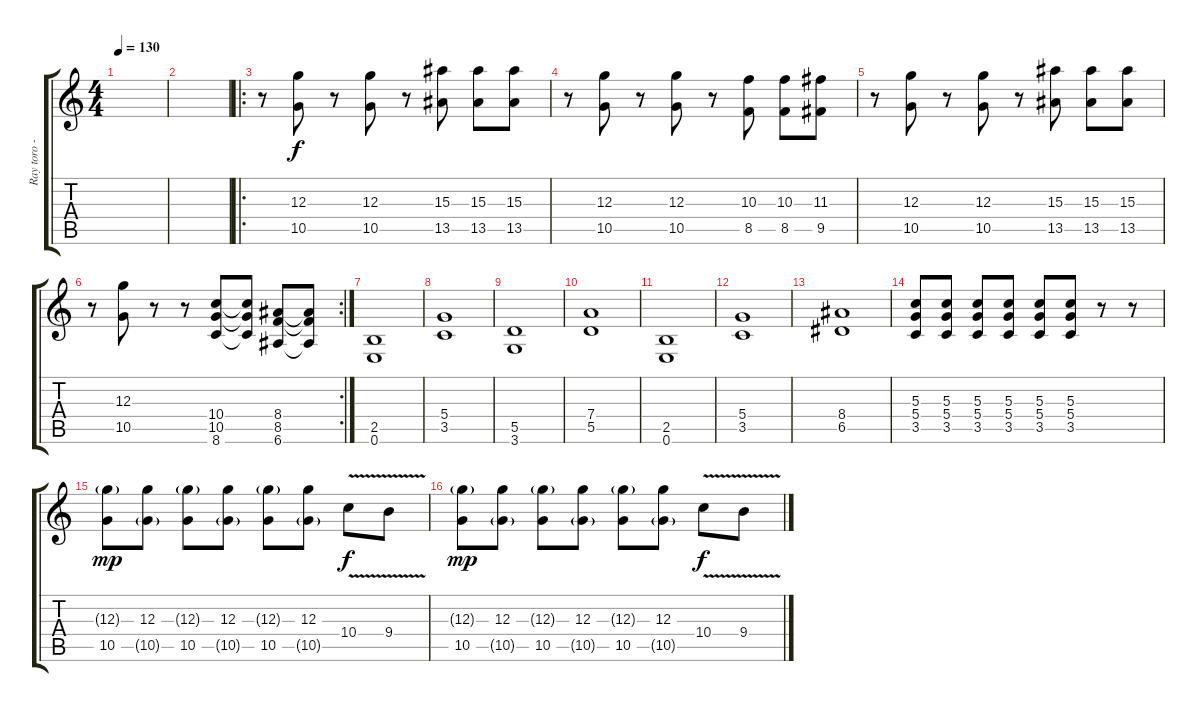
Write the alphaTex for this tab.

\track ("Ray toro - Guitar 1" "Ray toro -") {instrument distortionguitar}
\staff {score tabs}
\tuning (E4 B3 G3 D3 A2 E2) {hide}
\ts (4 4)
\tempo 130
\clef g2
\ks c
|
|
\ro
r.8{instrument distortionguitar} (12.3 10.5).8 r.8 (12.3 10.5).8 r.8 (15.3 13.5).8 (15.3 13.5).8 (15.3 13.5).8 |
r.8{instrument distortionguitar} (12.3 10.5).8 r.8 (12.3 10.5).8 r.8 (10.3 8.5).8 (10.3 8.5).8 (11.3 9.5).8 |
r.8 (12.3 10.5).8 r.8 (12.3 10.5).8 r.8 (15.3 13.5).8 (15.3 13.5).8 (15.3 13.5).8 |
\rc 2
r.8 (12.3 10.5).8 r.8 r.8 (10.4 10.5 8.6).8 (10.4{t} 10.5{t} 8.6{t}).8 (8.4 8.5 6.6).8 (8.4{t} 8.5{t} 6.6{t}).8 |
(2.5 0.6).1 |
(5.4 3.5).1 |
(5.5 3.6).1 |
(7.4 5.5).1 |
(2.5 0.6).1 |
(5.4 3.5).1 |
(8.4 6.5).1 |
(5.3 5.4 3.5).8 (5.3 5.4 3.5).8 (5.3 5.4 3.5).8 (5.3 5.4 3.5).8 (5.3 5.4 3.5).8 (5.3 5.4 3.5).8 r.8 r.8 |
(12.3{g} 10.5).8{dy mp} (12.3 10.5{g}).8 (12.3{g} 10.5).8 (12.3 10.5{g}).8 (12.3{g} 10.5).8 (12.3 10.5{g}).8 10.4{v}.8{dy f} 9.4{v}.8 |
(12.3{g} 10.5).8{dy mp} (12.3 10.5{g}).8 (12.3{g} 10.5).8 (12.3 10.5{g}).8 (12.3{g} 10.5).8 (12.3 10.5{g}).8 10.4{v}.8{dy f} 9.4{v}.8
